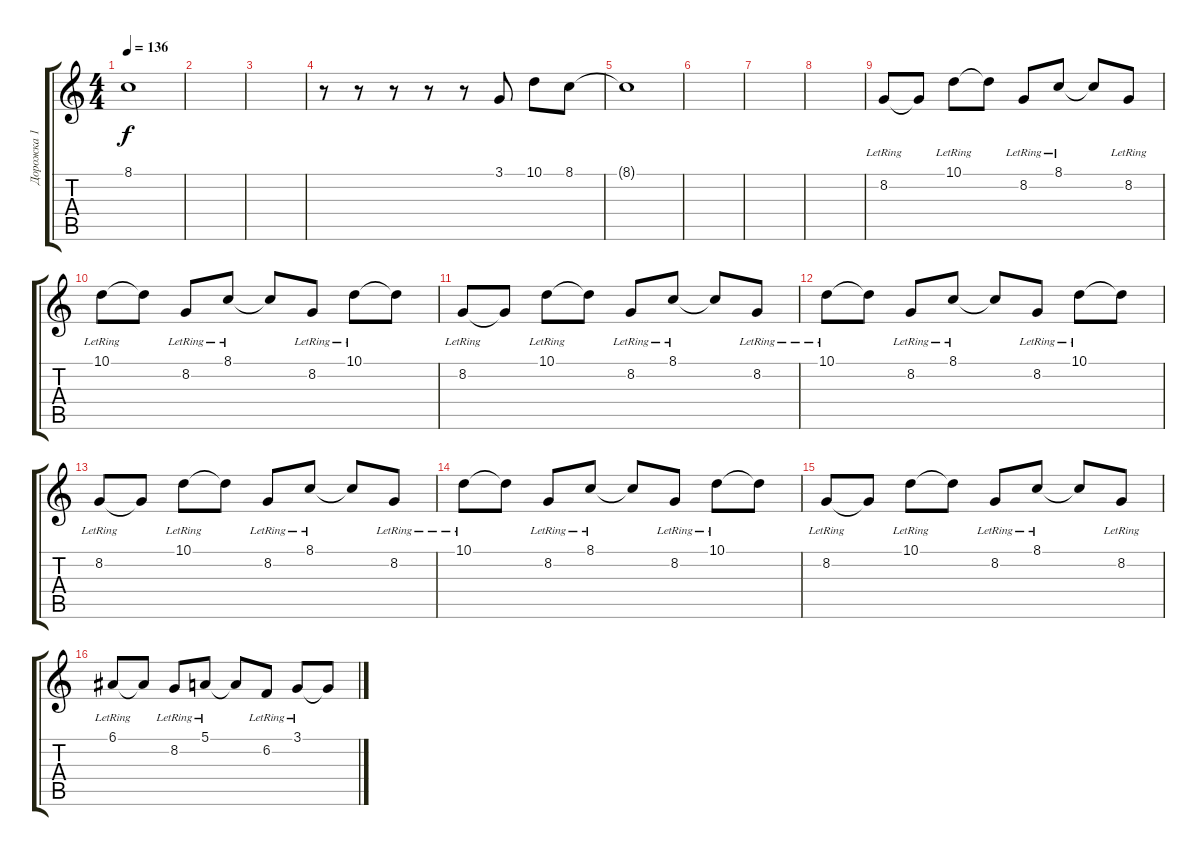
\track ("Дорожка 1" "Дорожка 1") {instrument synthbrass1}
\staff {score tabs}
\tuning (E4 B3 G3 D3 A2 E2) {hide}
\ts (4 4)
\tempo 136
\clef g2
\ks c
8.1{t}.1{dy f} |
|
|
r.8 r.8 r.8 r.8 r.8 3.1.8 10.1.8 8.1.8 |
8.1{t}.1 |
|
|
|
8.2{lr}.8 8.2{t}.8 10.1{lr}.8 10.1{t}.8 8.2{lr}.8 8.1{lr}.8 8.1{t}.8 8.2{lr}.8 |
10.1{lr}.8 10.1{t}.8 8.2{lr}.8 8.1{lr}.8 8.1{t}.8 8.2{lr}.8 10.1{lr}.8 10.1{t}.8 |
8.2{lr}.8 8.2{t}.8 10.1{lr}.8 10.1{t}.8 8.2{lr}.8 8.1{lr}.8 8.1{t}.8 8.2{lr}.8 |
10.1{lr}.8 10.1{t}.8 8.2{lr}.8 8.1{lr}.8 8.1{t}.8 8.2{lr}.8 10.1{lr}.8 10.1{t}.8 |
8.2{lr}.8 8.2{t}.8 10.1{lr}.8 10.1{t}.8 8.2{lr}.8 8.1{lr}.8 8.1{t}.8 8.2{lr}.8 |
10.1{lr}.8 10.1{t}.8 8.2{lr}.8 8.1{lr}.8 8.1{t}.8 8.2{lr}.8 10.1{lr}.8 10.1{t}.8 |
8.2{lr}.8 8.2{t}.8 10.1{lr}.8 10.1{t}.8 8.2{lr}.8 8.1{lr}.8 8.1{t}.8 8.2{lr}.8 |
6.1{lr}.8 6.1{t}.8 8.2{lr}.8 5.1{lr}.8 5.1{t}.8 6.2{lr}.8 3.1{lr}.8 3.1{t}.8
